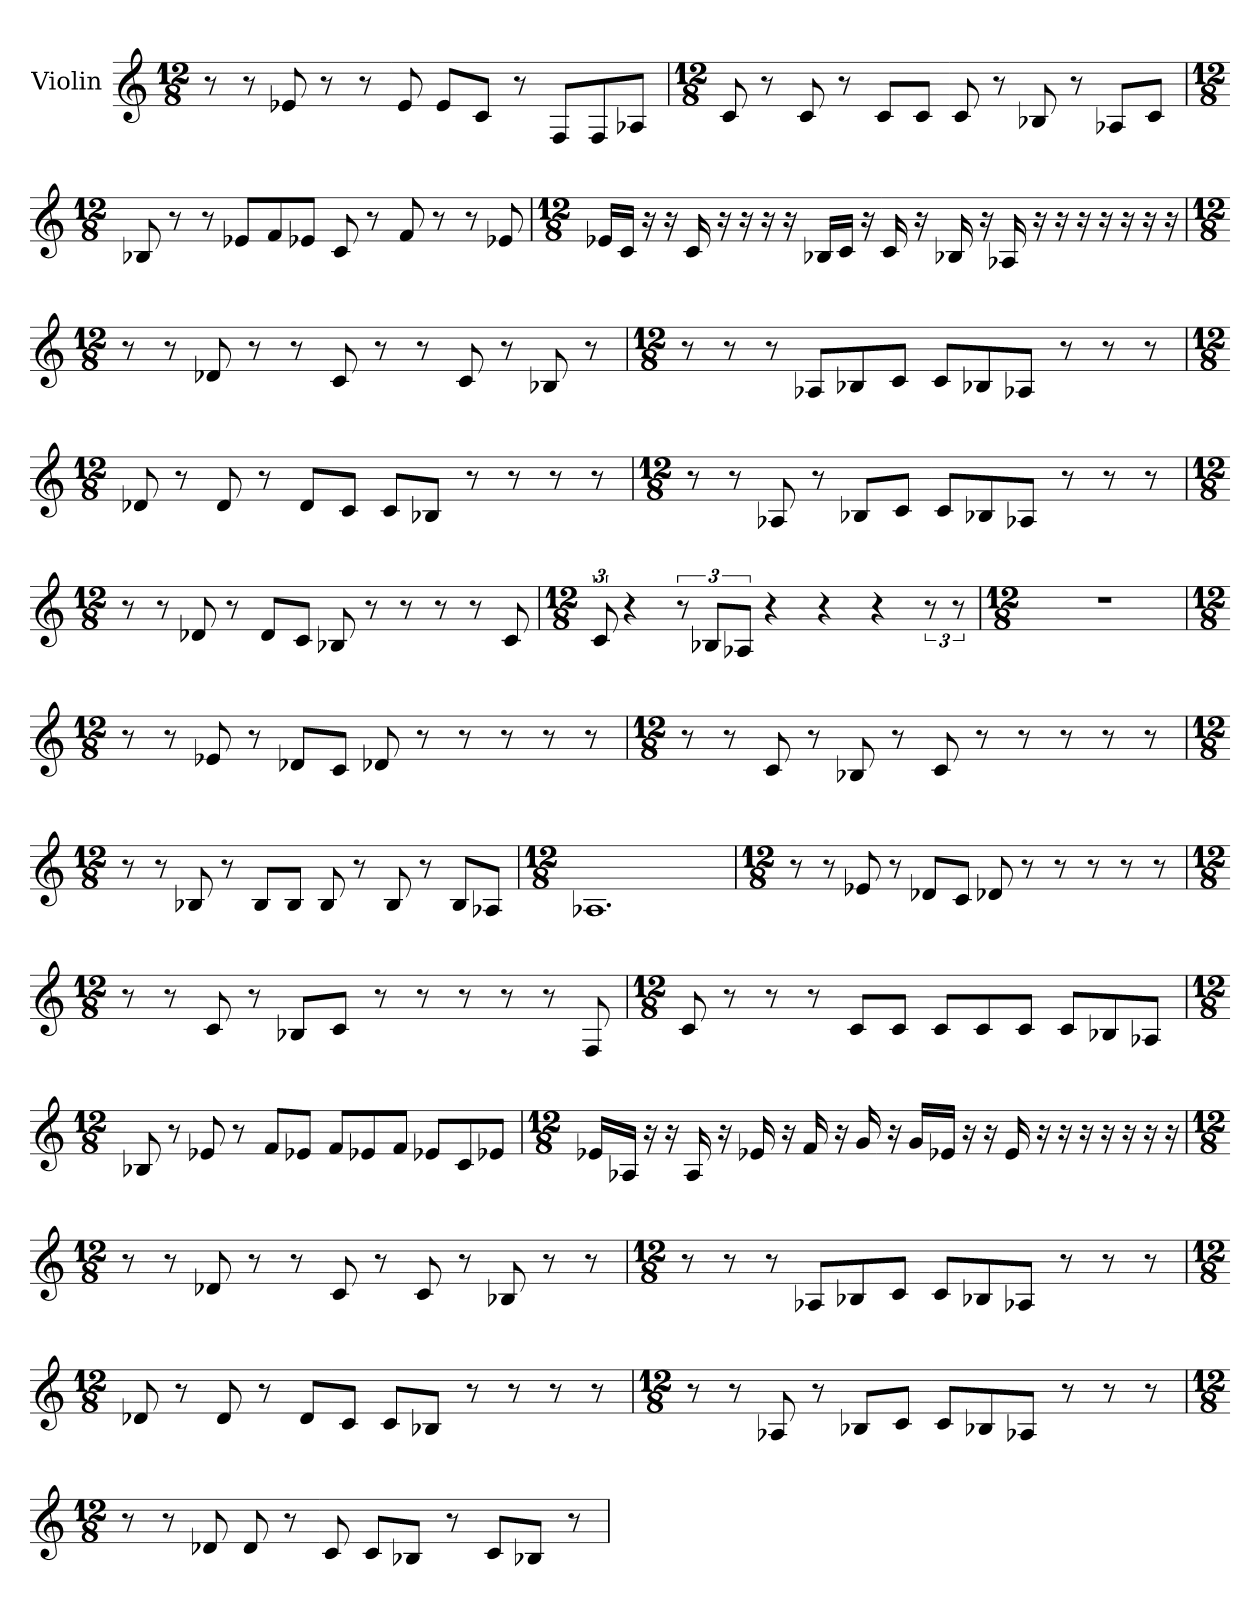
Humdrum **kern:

**kern
*part1
*staff1
*I"Violin
*I'Vln
*M12/8
=
8r
8r
8e-X
8r
8r
8e-
8e-L
8cJ
8r
8FL
8F
8A-XJ
=
*M12/8
8c
8r
8c
8r
8cL
8cJ
8c
8r
8B-X
8r
8A-XL
8cJ
=
*M12/8
8B-X
8r
8r
8e-XL
8f
8e-XJ
8c
8r
8f
8r
8r
8e-X
=
*M12/8
16e-XLL
16cJJ
16r
16r
16c
16r
16r
16r
16r
16B-XLL
16cJJ
16r
16c
16r
16B-X
16r
16A-X
16r
16r
16r
16r
16r
16r
16r
=
*M12/8
8r
8r
8d-X
8r
8r
8c
8r
8r
8c
8r
8B-X
8r
=
*M12/8
8r
8r
8r
8A-XL
8B-X
8cJ
8cL
8B-X
8A-XJ
8r
8r
8r
=
*M12/8
8d-X
8r
8d-
8r
8d-L
8cJ
8cL
8B-XJ
8r
8r
8r
8r
=
*M12/8
8r
8r
8A-X
8r
8B-XL
8cJ
8cL
8B-X
8A-XJ
8r
8r
8r
=
*M12/8
8r
8r
8d-X
8r
8d-L
8cJ
8B-X
8r
8r
8r
8r
8c
=
*M12/8
12c
4r
12r
12B-XL
12A-XJ
4r
4r
4r
12r
12r
=
*M12/8
1.r
=
*M12/8
8r
8r
8e-X
8r
8d-XL
8cJ
8d-X
8r
8r
8r
8r
8r
=
*M12/8
8r
8r
8c
8r
8B-X
8r
8c
8r
8r
8r
8r
8r
=
*M12/8
8r
8r
8B-X
8r
8B-L
8B-J
8B-
8r
8B-
8r
8B-L
8A-XJ
=
*M12/8
1.A-X
=
*M12/8
8r
8r
8e-X
8r
8d-XL
8cJ
8d-X
8r
8r
8r
8r
8r
=
*M12/8
8r
8r
8c
8r
8B-XL
8cJ
8r
8r
8r
8r
8r
8F
=
*M12/8
8c
8r
8r
8r
8cL
8cJ
8cL
8c
8cJ
8cL
8B-X
8A-XJ
=
*M12/8
8B-X
8r
8e-X
8r
8fL
8e-XJ
8fL
8e-X
8fJ
8e-XL
8c
8e-XJ
=
*M12/8
16e-XLL
16A-XJJ
16r
16r
16A-
16r
16e-X
16r
16f
16r
16g
16r
16gLL
16e-XJJ
16r
16r
16e-
16r
16r
16r
16r
16r
16r
16r
=
*M12/8
8r
8r
8d-X
8r
8r
8c
8r
8c
8r
8B-X
8r
8r
=
*M12/8
8r
8r
8r
8A-XL
8B-X
8cJ
8cL
8B-X
8A-XJ
8r
8r
8r
=
*M12/8
8d-X
8r
8d-
8r
8d-L
8cJ
8cL
8B-XJ
8r
8r
8r
8r
=
*M12/8
8r
8r
8A-X
8r
8B-XL
8cJ
8cL
8B-X
8A-XJ
8r
8r
8r
=
*M12/8
8r
8r
8d-X
8d-
8r
8c
8cL
8B-XJ
8r
8cL
8B-XJ
8r
=
*-
